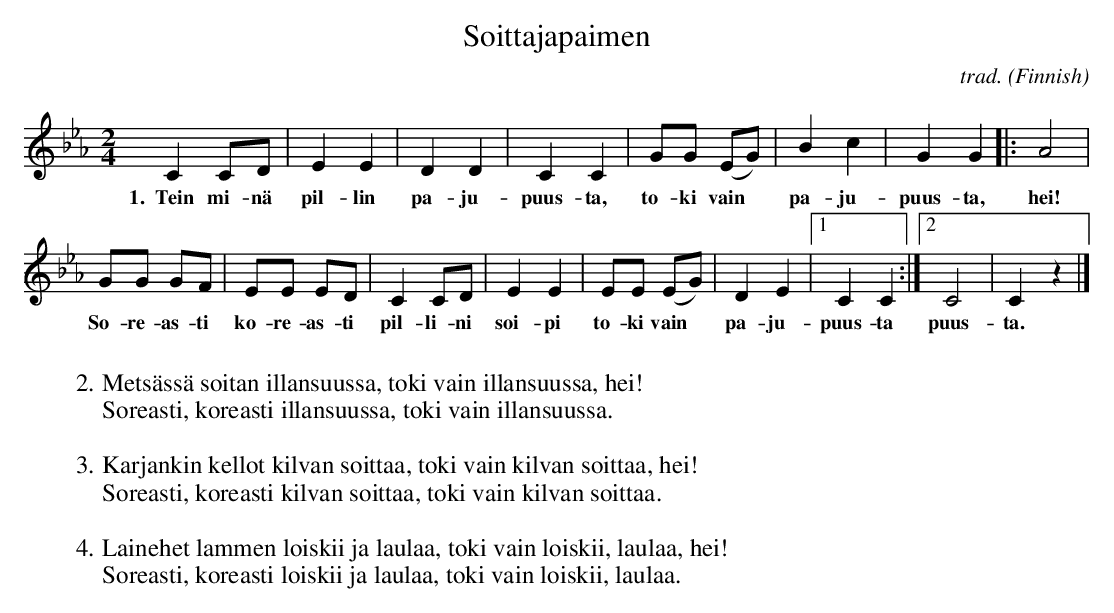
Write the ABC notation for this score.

X:1
T:Soittajapaimen
C:trad.
O:Finnish
M:2/4
L:1/4
K:C min
C C/2D/2 | E E | D D | C C | G/2G/2 (E/2G/2) | B c | G G |: A2 |
w:1.~~Tein mi-nä | pil-lin | pa-ju- | puus-ta, | to-ki vain* | pa-ju- | puus-ta, | hei!
G/2G/2 G/2F/2 | E/2E/2 E/2D/2 | C C/2D/2 | E E | E/2E/2 (E/2G/2) | D E |[1 C C :|[2 C2 | C z |]
w:So-re-as-ti | ko-re-as-ti | pil-li-ni | soi-pi | to-ki vain* | pa-ju- | puus-ta | puus-ta.
W:
W:2. Metsässä soitan illansuussa, toki vain illansuussa, hei!
W:Soreasti, koreasti illansuussa, toki vain illansuussa.
W:
W:3. Karjankin kellot kilvan soittaa, toki vain kilvan soittaa, hei!
W:Soreasti, koreasti kilvan soittaa, toki vain kilvan soittaa.
W:
W:4. Lainehet lammen loiskii ja laulaa, toki vain loiskii, laulaa, hei!
W:Soreasti, koreasti loiskii ja laulaa, toki vain loiskii, laulaa.
